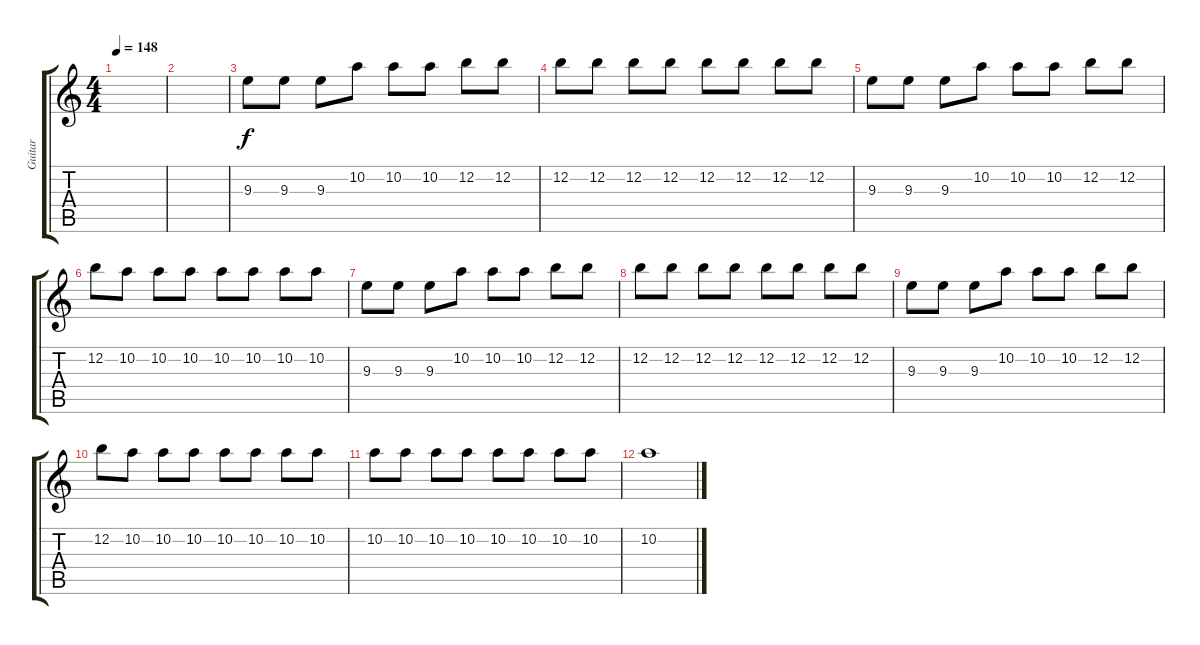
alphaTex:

\track ("Guitar" "Guitar") {instrument electricguitarclean}
\staff {score tabs}
\tuning (E4 B3 G3 D3 A2 E2) {hide}
\ts (4 4)
\tempo 148
\clef g2
\ks c
|
|
9.3.8 9.3.8 9.3.8 10.2.8 10.2.8 10.2.8 12.2.8 12.2.8 |
12.2.8 12.2.8 12.2.8 12.2.8 12.2.8 12.2.8 12.2.8 12.2.8 |
9.3.8 9.3.8 9.3.8 10.2.8 10.2.8 10.2.8 12.2.8 12.2.8 |
12.2.8 10.2.8 10.2.8 10.2.8 10.2.8 10.2.8 10.2.8 10.2.8 |
9.3.8 9.3.8 9.3.8 10.2.8 10.2.8 10.2.8 12.2.8 12.2.8 |
12.2.8 12.2.8 12.2.8 12.2.8 12.2.8 12.2.8 12.2.8 12.2.8 |
9.3.8 9.3.8 9.3.8 10.2.8 10.2.8 10.2.8 12.2.8 12.2.8 |
12.2.8 10.2.8 10.2.8 10.2.8 10.2.8 10.2.8 10.2.8 10.2.8 |
10.2.8 10.2.8 10.2.8 10.2.8 10.2.8 10.2.8 10.2.8 10.2.8 |
10.2.1
